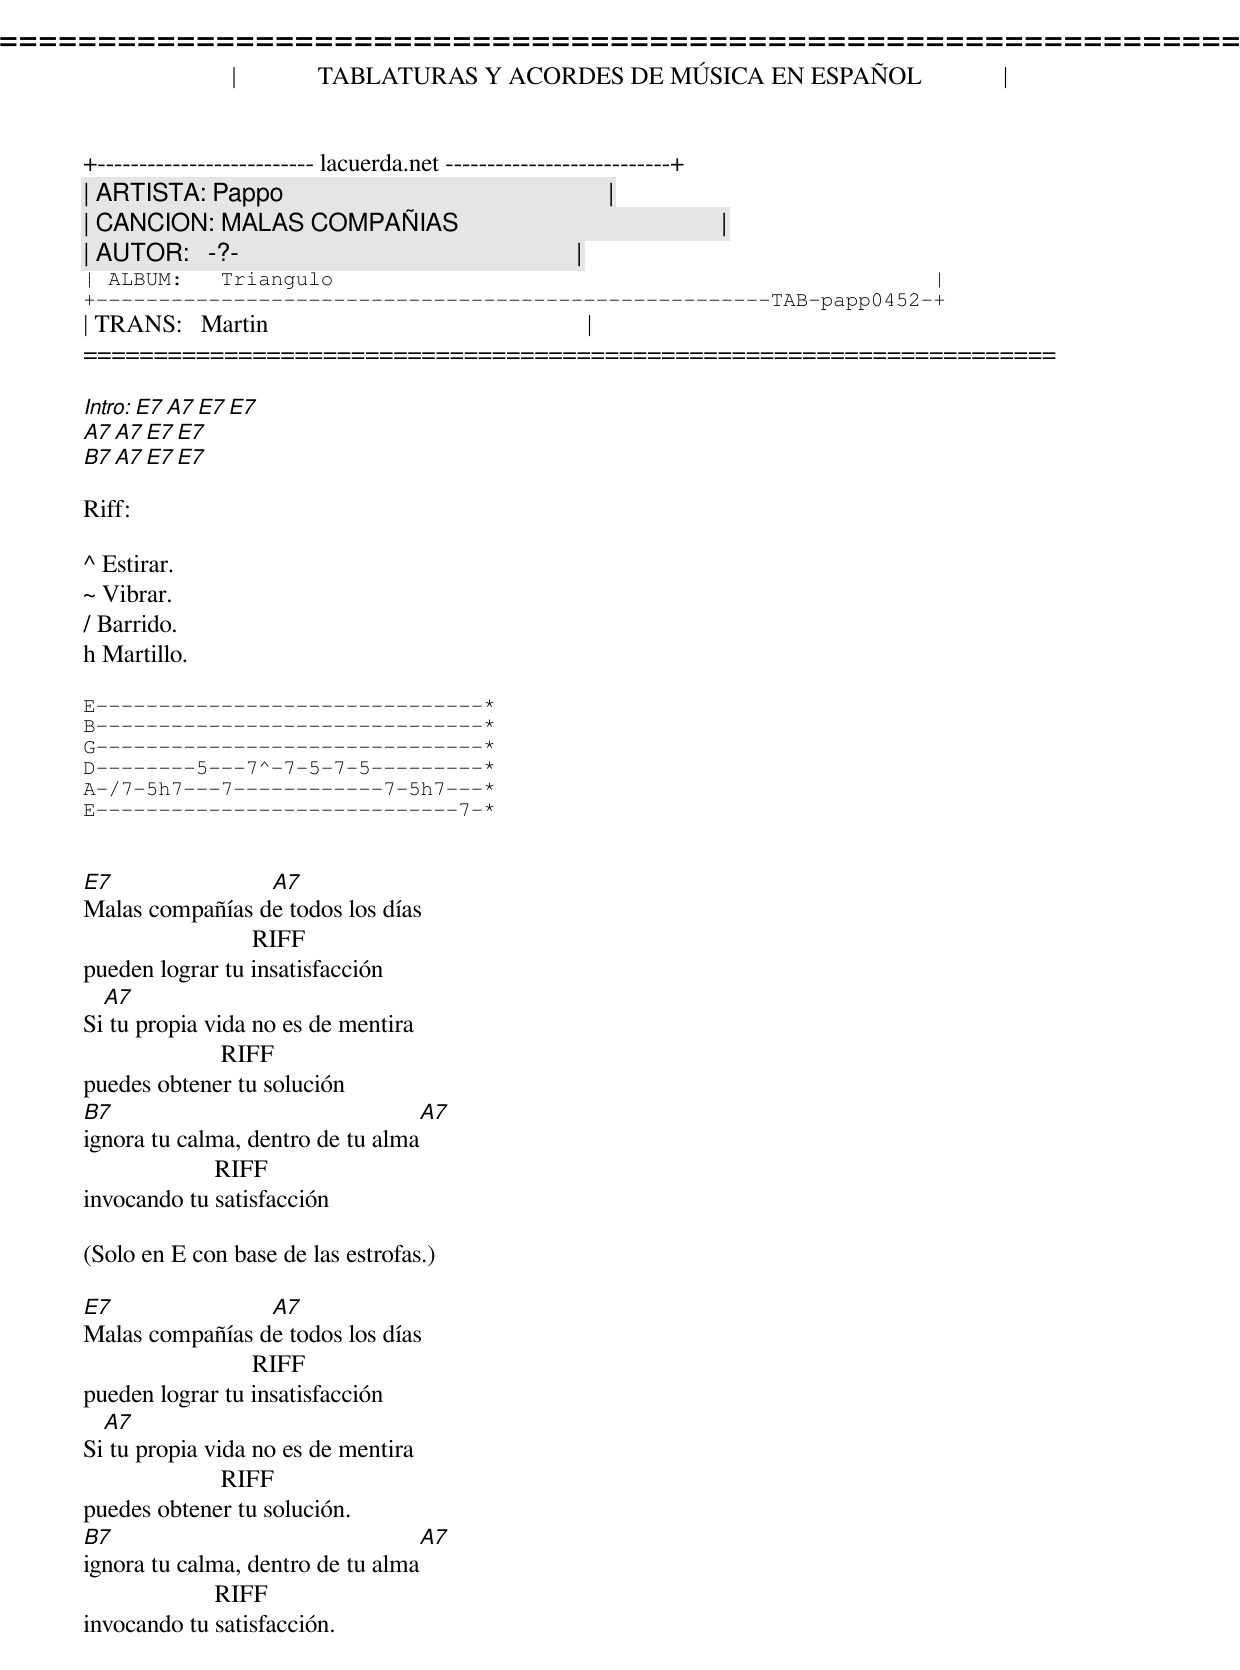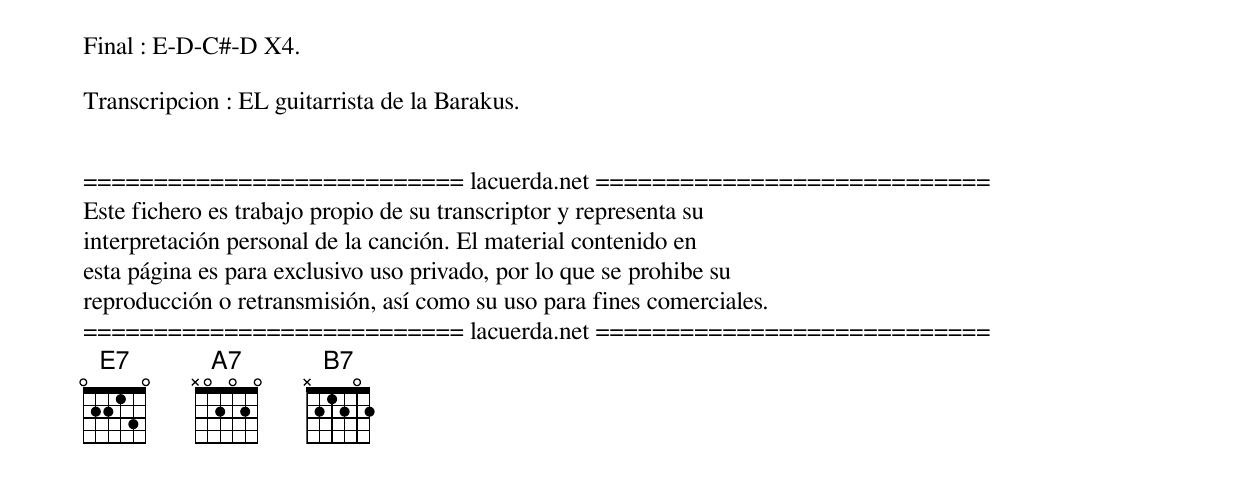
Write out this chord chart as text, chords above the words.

=====================================================================
|             TABLATURAS Y ACORDES DE MÚSICA EN ESPAÑOL             |
+-------------------------- lacuerda.net ---------------------------+
| ARTISTA: Pappo                                                    |
| CANCION: MALAS COMPAÑIAS                                          |
| AUTOR:   -?-                                                      |
| ALBUM:   Triangulo                                                |
+------------------------------------------------------TAB-papp0452-+
| TRANS:   Martin                                                   |
=====================================================================

Intro: E7  A7  E7  E7
       A7  A7  E7  E7
       B7  A7  E7  E7

Riff:

^ Estirar.
~ Vibrar.
/ Barrido.
h Martillo.

E-------------------------------*
B-------------------------------*
G-------------------------------*
D--------5---7^-7-5-7-5---------*
A-/7-5h7---7------------7-5h7---*
E-----------------------------7-*


E7               A7
Malas compañías de todos los días
                           RIFF
pueden lograr tu insatisfacción
  A7
Si tu propia vida no es de mentira
                      RIFF
puedes obtener tu solución
B7                                 A7
ignora tu calma, dentro de tu alma
                     RIFF
invocando tu satisfacción

(Solo en E con base de las estrofas.)

E7               A7
Malas compañías de todos los días
                           RIFF
pueden lograr tu insatisfacción
  A7
Si tu propia vida no es de mentira
                      RIFF
puedes obtener tu solución.
B7                                 A7
ignora tu calma, dentro de tu alma
                     RIFF
invocando tu satisfacción.

Final : E-D-C#-D X4.

Transcripcion : EL guitarrista de la Barakus.


=========================== lacuerda.net ============================
Este fichero es trabajo propio de su transcriptor y representa su
interpretación personal de la canción. El material contenido en
esta página es para exclusivo uso privado, por lo que se prohibe su
reproducción o retransmisión, así como su uso para fines comerciales.
=========================== lacuerda.net ============================
